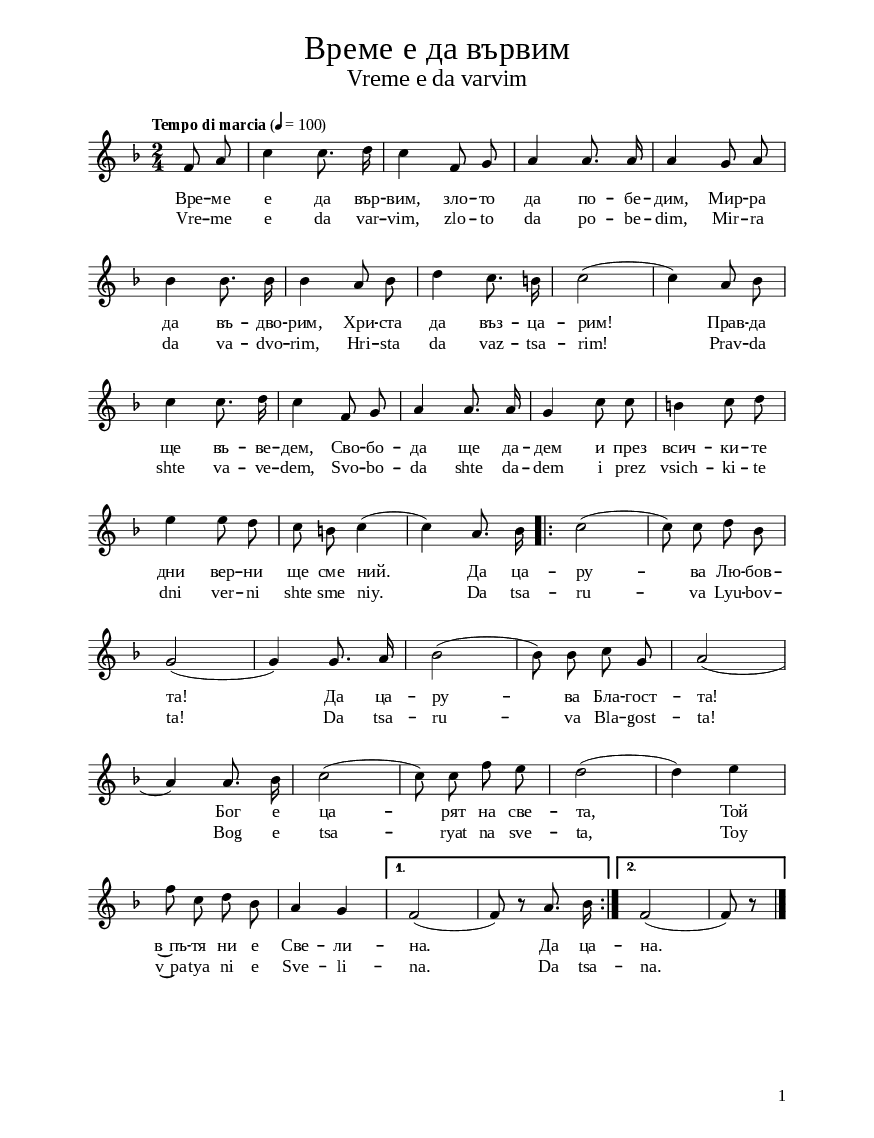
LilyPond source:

\version "2.24.0"

% include paper part and global functions
\include "include/globals.ily"

\bookpart {
  \include "include/bookpart-paper.ily"
  \score {
    \include "include/score-layout.ily"

    \new Voice \absolute  {
      \clef treble
      \key f \major
      \time 2/4
      \tempoFunc "Tempo di marcia" 4 "100"
      \autoBeamOff
      \autoBeamOff
      \partial 4

      f'8 a'8 | c''4 c''8. d''16 |  c''4 f'8 g'8 | a'4 a'8. a'16 | a'4 g'8 a'8  \break

      bes'4 bes'8. bes'16 | bes'4 a'8 bes'8 | d''4 c''8. b'16 | c''2 (| c''4) a'8 bes'8 | \break

      c''4 c''8. d''16 | c''4 f'8 g'8 | a'4 a'8. a'16 | g'4 c''8 c''8 | b'4 c''8 d''8| \break


      e''4 e''8 d''8 | c''8 b'8 c''4 (| c''4) a'8. bes'16 | \repeat volta 2 {
        c''2 (| c''8) c''8 d''8 bes'8  |\break

        g'2 (| g'4 ) g'8. a'16| bes'2 ( |  bes'8 ) bes'8 c''8 g'8|   a'2 ( | \break

        a'4 ) a'8. bes'16| c''2 ( | c''8 ) c''8 f''8 e''8 | d''2 (|d''4 ) e''4 \break

        f''8 c''8 d''8 bes'8 | a'4 g'4 |
      } \alternative { { f'2 ( | f'8 ) r8 a'8. bes'16 | } { f'2 (| f' 8 ) r8 \bar "|." \break } }

    }

    \addlyrics {
      Вре -- ме е да вър -- вим, зло -- то да по -- бе -- дим, Мир -- ра
      да въ -- дво -- рим, Хри -- ста да въз -- ца -- рим!  Прав -- да
      ще въ -- ве -- дем, Сво -- бо -- да ще да -- дем и през всич -- ки -- те
      дни вер -- ни ще сме ний. Да ца -- ру -- ва Лю -- бов -- та!
      Да ца -- ру -- ва Бла -- гост -- та!
      Бог е ца -- рят на све -- та, Той в~пъ -- тя ни е Све -- ли -- на. Да ца -- на.
    }
    \addlyrics {
      Vre -- me e da var -- vim, zlo -- to da po -- be -- dim, Mir -- ra
      da va -- dvo -- rim, Hri -- sta da vaz -- tsa -- rim!  Prav -- da
      shte va -- ve -- dem, Svo -- bo -- da shte da -- dem i prez vsich -- ki -- te
      dni ver -- ni shte sme niy. Da tsa -- ru -- va Lyu -- bov -- ta!
      Da tsa -- ru -- va Bla -- gost -- ta!
      Bog e tsa -- ryat na sve -- ta, Toy v~pa -- tya ni e Sve -- li -- na. Da tsa -- na.
    }

    \header {
      title = \titleFunc "Време е да вървим" "Vreme e da varvim"
    }

    \midi{}

  } % score

  \pageBreak

  \markup \fontsize #bgCoupletFontSize {
    \hspace #8
    \override #`(baseline-skip . ,bgCoupletBaselineSkip)
    \column {

      \line { 2. Бързо да полетим, }
      \line {   "   " мощно да възтръбим, }
      \line {   "   " Радост да възвестим,  }
      \line {   "   " Вяра да съживим! }
      \line {  "   " Ще огрей пак света }
      \line {   "   " в първата красота, }
      \line {   "   " Свобода, Мир и ред  }
      \line {   "   " ще владеят вред. }
      \line { "   " }
      \line { "   " \italic {Припев ... } }
    }

    \hspace #5
    \override #`(baseline-skip . ,bgCoupletBaselineSkip)
    \column {

      \line { 2. Barzo da poletim, }
      \line {   "   " moshtno da vaztrabim, }
      \line {   "   " Radost da vazvestim,  }
      \line {   "   " vyara da sazhivim! }
      \line {  "   " Shte ogrey pak sveta }
      \line {   "   " v parvata krasota, }
      \line {   "   " Svoboda, Mir i red  }
      \line {   "   " shte vladeyat vred. }
      \line {   "   " }
      \line { "   " \italic {Refrain ...} }
    } %column
  } % markup

  \markup \empty-two
  % include foreign translation(s) of the song
  \version "2.24.0"

\markup \fill-line { \fontsize #deTitleFontSize "Es ist Zeit, dass wir gehen" }
\markup \null
\markup \null
\markup \fontsize #deCoupletFontSize {
  \hspace #10
  \override #`(baseline-skip . ,deCoupletBaselineSkip)

  \column {

    \line { 1. Es ist Zeit, dass wir gehen, }

    \line { "   "dass wir das Böse besiegen, }

    \line { "   "dass wir den Frieden wiederherstellen,}

    \line { "   "dass wir Christus herrschen lassen! }

    \line { "   "Gerechtigkeit werden wir einführen, }

    \line { "   "Freiheit werden wir geben, }

    \line { "   "und in allen Tagen}

    \line { "   "werden wir treu sein.}
    \line { "   " }

    \line { "   " \italic { Refrain :}  }

    \line { "   "Möge die Liebe herrschen }

    \line { "   "möge die Güte herrschen!}

    \line { "   "Gott ist der König der Welt; }

    \line { "   "Er ist das Licht auf unserem Weg.}
     \line { "   " }
   

        \line { 2. "" Lasst uns schnell losfliegen }

    \line { "   "mächtig posaunen, }

    \line { "   "lasst uns die Freude verkünden,}

    \line { "   "den Glauben wiederbeleben!}

    \line { "   "Die Welt wird wieder beschienen, }

    \line { "   "in der ersten Schönheit, }

    \line { "   "Freiheit, Frieden und Ordnung}

    \line { "   " werden überall walten!}
    \line { "   " }

    \line { "   " \italic { Refrain ... }  }

  }

}


} % bookpart
